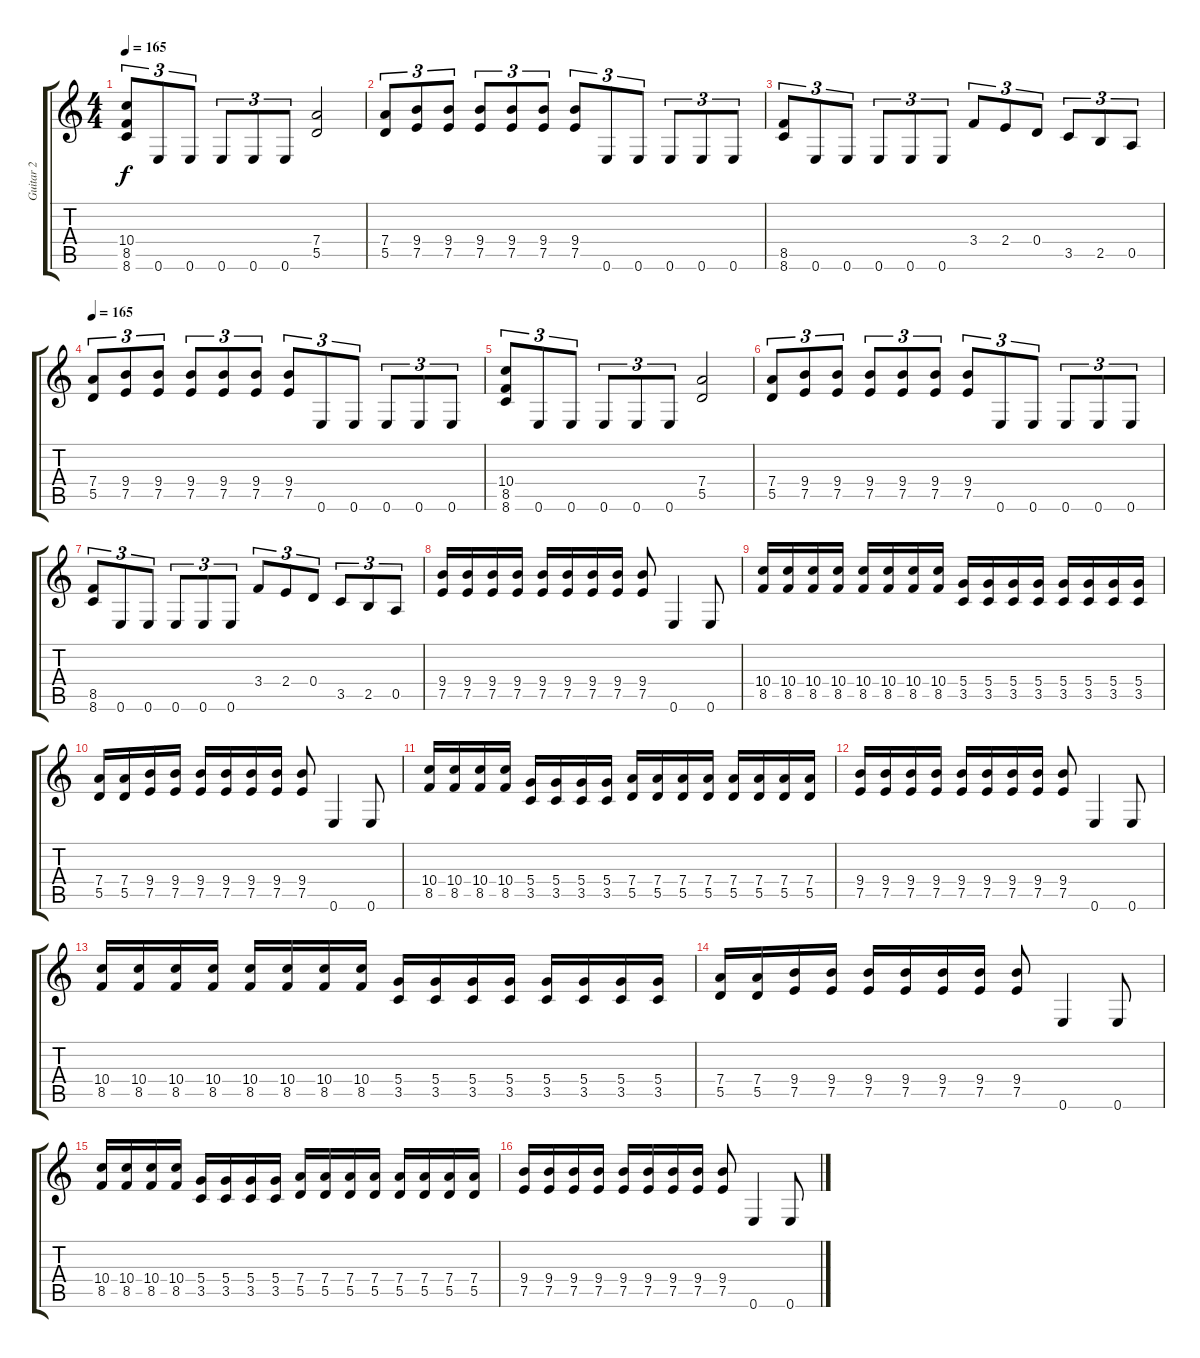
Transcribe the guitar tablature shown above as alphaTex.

\track ("Guitar 2" "Guitar 2") {instrument distortionguitar}
\staff {score tabs}
\tuning (E4 B3 G3 D3 A2 E2) {hide}
\ts (4 4)
\tempo 165
\clef g2
\ks c
(10.4 8.5 8.6).8{tu (3 2) dy f} 0.6.8{tu (3 2)} 0.6.8{tu (3 2)} 0.6.8{tu (3 2)} 0.6.8{tu (3 2)} 0.6.8{tu (3 2)} (7.4 5.5).2 |
(7.4 5.5).8{tu (3 2)} (9.4 7.5).8{tu (3 2)} (9.4 7.5).8{tu (3 2)} (9.4 7.5).8{tu (3 2)} (9.4 7.5).8{tu (3 2)} (9.4 7.5).8{tu (3 2)} (9.4 7.5).8{tu (3 2)} 0.6.8{tu (3 2)} 0.6.8{tu (3 2)} 0.6.8{tu (3 2)} 0.6.8{tu (3 2)} 0.6.8{tu (3 2)} |
(8.5 8.6).8{tu (3 2)} 0.6.8{tu (3 2)} 0.6.8{tu (3 2)} 0.6.8{tu (3 2)} 0.6.8{tu (3 2)} 0.6.8{tu (3 2)} 3.4.8{tu (3 2)} 2.4.8{tu (3 2)} 0.4.8{tu (3 2)} 3.5.8{tu (3 2)} 2.5.8{tu (3 2)} 0.5.8{tu (3 2)} |
\tempo 165
(7.4 5.5).8{tu (3 2)} (9.4 7.5).8{tu (3 2)} (9.4 7.5).8{tu (3 2)} (9.4 7.5).8{tu (3 2)} (9.4 7.5).8{tu (3 2)} (9.4 7.5).8{tu (3 2)} (9.4 7.5).8{tu (3 2)} 0.6.8{tu (3 2)} 0.6.8{tu (3 2)} 0.6.8{tu (3 2)} 0.6.8{tu (3 2)} 0.6.8{tu (3 2)} |
(10.4 8.5 8.6).8{tu (3 2)} 0.6.8{tu (3 2)} 0.6.8{tu (3 2)} 0.6.8{tu (3 2)} 0.6.8{tu (3 2)} 0.6.8{tu (3 2)} (7.4 5.5).2 |
(7.4 5.5).8{tu (3 2)} (9.4 7.5).8{tu (3 2)} (9.4 7.5).8{tu (3 2)} (9.4 7.5).8{tu (3 2)} (9.4 7.5).8{tu (3 2)} (9.4 7.5).8{tu (3 2)} (9.4 7.5).8{tu (3 2)} 0.6.8{tu (3 2)} 0.6.8{tu (3 2)} 0.6.8{tu (3 2)} 0.6.8{tu (3 2)} 0.6.8{tu (3 2)} |
(8.5 8.6).8{tu (3 2)} 0.6.8{tu (3 2)} 0.6.8{tu (3 2)} 0.6.8{tu (3 2)} 0.6.8{tu (3 2)} 0.6.8{tu (3 2)} 3.4.8{tu (3 2)} 2.4.8{tu (3 2)} 0.4.8{tu (3 2)} 3.5.8{tu (3 2)} 2.5.8{tu (3 2)} 0.5.8{tu (3 2)} |
(9.4 7.5).16 (9.4 7.5).16 (9.4 7.5).16 (9.4 7.5).16 (9.4 7.5).16 (9.4 7.5).16 (9.4 7.5).16 (9.4 7.5).16 (9.4 7.5).8 0.6.4 0.6.8 |
(10.4 8.5).16 (10.4 8.5).16 (10.4 8.5).16 (10.4 8.5).16 (10.4 8.5).16 (10.4 8.5).16 (10.4 8.5).16 (10.4 8.5).16 (5.4 3.5).16 (5.4 3.5).16 (5.4 3.5).16 (5.4 3.5).16 (5.4 3.5).16 (5.4 3.5).16 (5.4 3.5).16 (5.4 3.5).16 |
(7.4 5.5).16 (7.4 5.5).16 (9.4 7.5).16 (9.4 7.5).16 (9.4 7.5).16 (9.4 7.5).16 (9.4 7.5).16 (9.4 7.5).16 (9.4 7.5).8 0.6.4 0.6.8 |
(10.4 8.5).16 (10.4 8.5).16 (10.4 8.5).16 (10.4 8.5).16 (5.4 3.5).16 (5.4 3.5).16 (5.4 3.5).16 (5.4 3.5).16 (7.4 5.5).16 (7.4 5.5).16 (7.4 5.5).16 (7.4 5.5).16 (7.4 5.5).16 (7.4 5.5).16 (7.4 5.5).16 (7.4 5.5).16 |
(9.4 7.5).16 (9.4 7.5).16 (9.4 7.5).16 (9.4 7.5).16 (9.4 7.5).16 (9.4 7.5).16 (9.4 7.5).16 (9.4 7.5).16 (9.4 7.5).8 0.6.4 0.6.8 |
(10.4 8.5).16 (10.4 8.5).16 (10.4 8.5).16 (10.4 8.5).16 (10.4 8.5).16 (10.4 8.5).16 (10.4 8.5).16 (10.4 8.5).16 (5.4 3.5).16 (5.4 3.5).16 (5.4 3.5).16 (5.4 3.5).16 (5.4 3.5).16 (5.4 3.5).16 (5.4 3.5).16 (5.4 3.5).16 |
(7.4 5.5).16 (7.4 5.5).16 (9.4 7.5).16 (9.4 7.5).16 (9.4 7.5).16 (9.4 7.5).16 (9.4 7.5).16 (9.4 7.5).16 (9.4 7.5).8 0.6.4 0.6.8 |
(10.4 8.5).16 (10.4 8.5).16 (10.4 8.5).16 (10.4 8.5).16 (5.4 3.5).16 (5.4 3.5).16 (5.4 3.5).16 (5.4 3.5).16 (7.4 5.5).16 (7.4 5.5).16 (7.4 5.5).16 (7.4 5.5).16 (7.4 5.5).16 (7.4 5.5).16 (7.4 5.5).16 (7.4 5.5).16 |
(9.4 7.5).16 (9.4 7.5).16 (9.4 7.5).16 (9.4 7.5).16 (9.4 7.5).16 (9.4 7.5).16 (9.4 7.5).16 (9.4 7.5).16 (9.4 7.5).8 0.6.4 0.6.8
